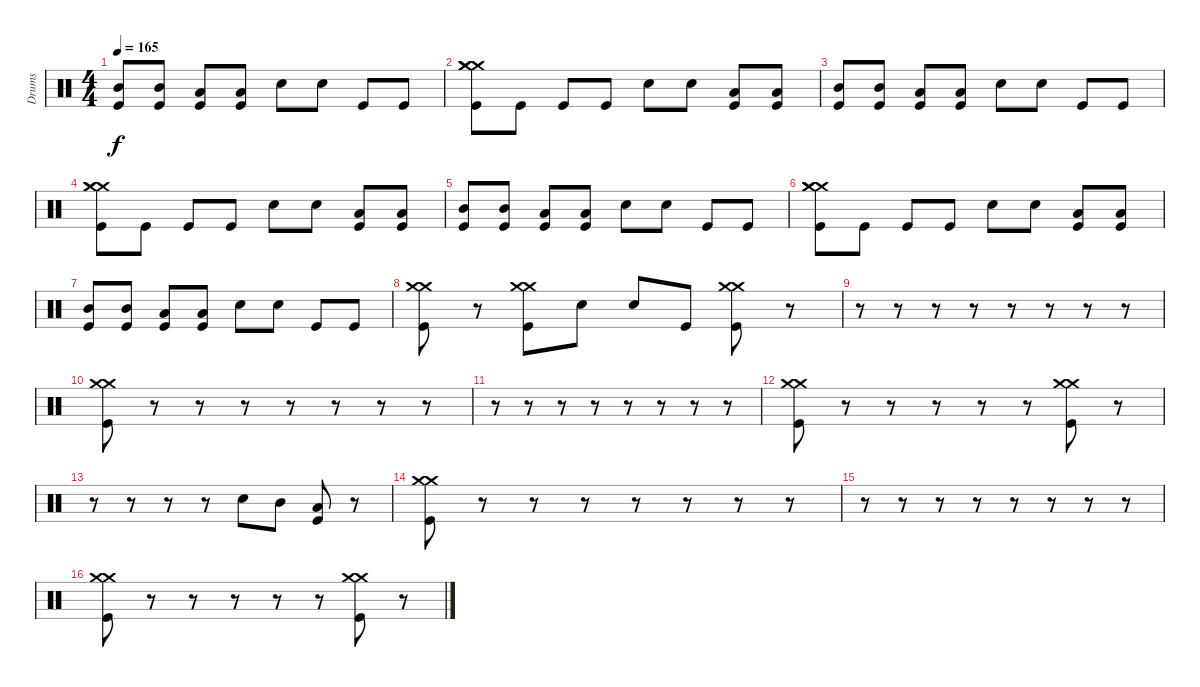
\track ("Drums" "Drums") {instrument percussion}
\staff {score}
\articulation defaults
\ts (4 4)
\tempo 165
\clef neutral
\ks c
("Mid Tom (hit)" "Kick (hit)").8{dy f} ("Mid Tom (hit)" "Kick (hit)").8 ("Low Tom (hit)" "Kick (hit)").8 ("Low Tom (hit)" "Kick (hit)").8 "Snare (hit) 2".8 "Snare (hit) 2".8 "Kick (hit)".8 "Kick (hit)".8 |
("Crash medium (hit)" "Crash medium (hit)" "Crash medium (hit)" "Kick (hit)").8 "Kick (hit)".8 "Kick (hit)".8 "Kick (hit)".8 "Snare (hit) 2".8 "Snare (hit) 2".8 ("Low Tom (hit)" "Kick (hit)").8 ("Low Tom (hit)" "Kick (hit)").8 |
("Mid Tom (hit)" "Kick (hit)").8 ("Mid Tom (hit)" "Kick (hit)").8 ("Low Tom (hit)" "Kick (hit)").8 ("Low Tom (hit)" "Kick (hit)").8 "Snare (hit) 2".8 "Snare (hit) 2".8 "Kick (hit)".8 "Kick (hit)".8 |
("Crash medium (hit)" "Crash medium (hit)" "Crash medium (hit)" "Kick (hit)").8 "Kick (hit)".8 "Kick (hit)".8 "Kick (hit)".8 "Snare (hit) 2".8 "Snare (hit) 2".8 ("Low Tom (hit)" "Kick (hit)").8 ("Low Tom (hit)" "Kick (hit)").8 |
("Mid Tom (hit)" "Kick (hit)").8 ("Mid Tom (hit)" "Kick (hit)").8 ("Low Tom (hit)" "Kick (hit)").8 ("Low Tom (hit)" "Kick (hit)").8 "Snare (hit) 2".8 "Snare (hit) 2".8 "Kick (hit)".8 "Kick (hit)".8 |
("Crash medium (hit)" "Crash medium (hit)" "Crash medium (hit)" "Kick (hit)").8 "Kick (hit)".8 "Kick (hit)".8 "Kick (hit)".8 "Snare (hit) 2".8 "Snare (hit) 2".8 ("Low Tom (hit)" "Kick (hit)").8 ("Low Tom (hit)" "Kick (hit)").8 |
("Mid Tom (hit)" "Kick (hit)").8 ("Mid Tom (hit)" "Kick (hit)").8 ("Low Tom (hit)" "Kick (hit)").8 ("Low Tom (hit)" "Kick (hit)").8 "Snare (hit) 2".8 "Snare (hit) 2".8 "Kick (hit)".8 "Kick (hit)".8 |
("Crash medium (hit)" "Crash medium (hit)" "Kick (hit)").8 r.8 ("Crash medium (hit)" "Crash medium (hit)" "Kick (hit)").8 "Snare (hit) 2".8 "Snare (hit) 2".8 "Kick (hit)".8 ("Crash medium (hit)" "Crash medium (hit)" "Kick (hit)").8 r.8 |
r.8 r.8 r.8 r.8 r.8 r.8 r.8 r.8 |
("Crash medium (hit)" "Crash medium (hit)" "Kick (hit)").8 r.8 r.8 r.8 r.8 r.8 r.8 r.8 |
r.8 r.8 r.8 r.8 r.8 r.8 r.8 r.8 |
("Crash medium (hit)" "Crash medium (hit)" "Kick (hit)").8 r.8 r.8 r.8 r.8 r.8 ("Crash medium (hit)" "Crash medium (hit)" "Kick (hit)").8 r.8 |
r.8 r.8 r.8 r.8 "Snare (hit) 2".8 "Mid Tom (hit)".8 ("Low Tom (hit)" "Kick (hit)").8 r.8 |
("Crash medium (hit)" "Crash medium (hit)" "Kick (hit)").8 r.8 r.8 r.8 r.8 r.8 r.8 r.8 |
r.8 r.8 r.8 r.8 r.8 r.8 r.8 r.8 |
("Crash medium (hit)" "Crash medium (hit)" "Kick (hit)").8 r.8 r.8 r.8 r.8 r.8 ("Crash medium (hit)" "Crash medium (hit)" "Kick (hit)").8 r.8
